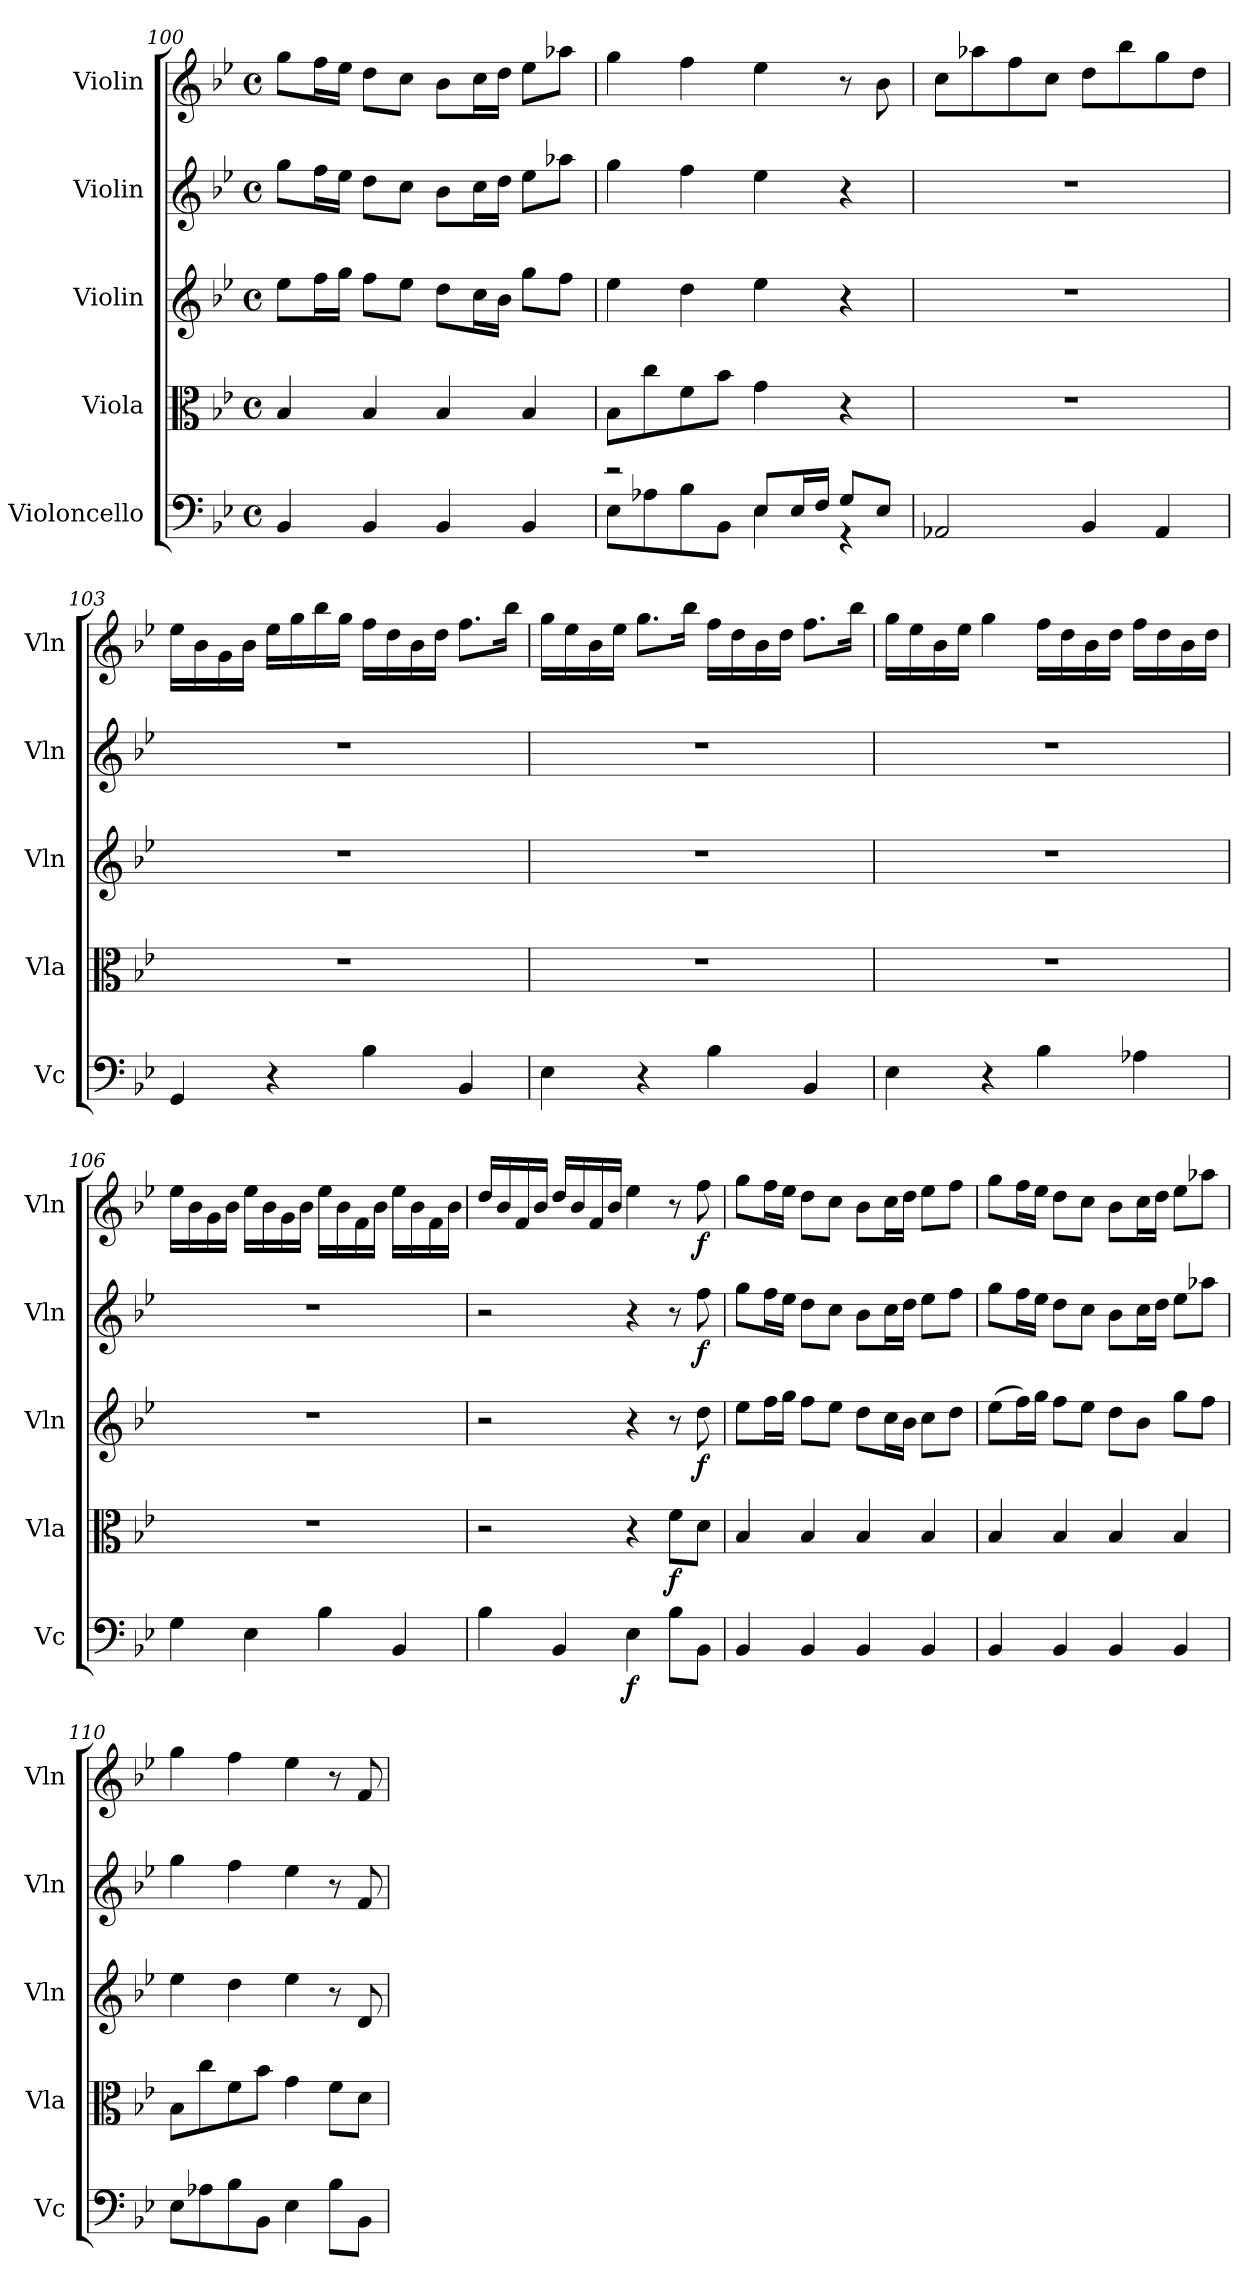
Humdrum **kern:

**kern	**dynam	**kern	**dynam	**kern	**dynam	**kern	**dynam	**kern	**dynam
*part5	*part5	*part4	*part4	*part3	*part3	*part2	*part2	*part1	*part1
*staff5	*staff5	*staff4	*staff4	*staff3	*staff3	*staff2	*staff2	*staff1	*staff1
*I"Violoncello	*	*I"Viola	*	*I"Violin	*	*I"Violin	*	*I"Violin	*
*I'Vc	*	*I'Vla	*	*I'Vln	*	*I'Vln	*	*I'Vln	*
*clefF4	*	*clefC3	*	*clefG2	*	*clefG2	*	*clefG2	*
*k[b-e-]	*	*k[b-e-]	*	*k[b-e-]	*	*k[b-e-]	*	*k[b-e-]	*
*M4/4	*	*M4/4	*	*M4/4	*	*M4/4	*	*M4/4	*
*met(c)	*	*met(c)	*	*met(c)	*	*met(c)	*	*met(c)	*
=100	=100	=100	=100	=100	=100	=100	=100	=100	=100
4BB-/	.	4B-/	.	8ee-\L	.	8gg\L	.	8gg\L	.
.	.	.	.	16ff\L	.	16ff\L	.	16ff\L	.
.	.	.	.	16gg\JJ	.	16ee-\JJ	.	16ee-\JJ	.
4BB-/	.	4B-/	.	8ff\L	.	8dd\L	.	8dd\L	.
.	.	.	.	8ee-\J	.	8cc\J	.	8cc\J	.
4BB-/	.	4B-/	.	8dd\L	.	8b-\L	.	8b-\L	.
.	.	.	.	16cc\L	.	16cc\L	.	16cc\L	.
.	.	.	.	16b-\JJ	.	16dd\JJ	.	16dd\JJ	.
4BB-/	.	4B-/	.	8gg\L	.	8ee-\L	.	8ee-\L	.
.	.	.	.	8ff\J	.	8aa-X\J	.	8aa-X\J	.
=101	=101	=101	=101	=101	=101	=101	=101	=101	=101
*^	*	*	*	*	*	*	*	*	*
2r	8E-\L	.	8B-\L	.	4ee-\	.	4gg\	.	4gg\	.
.	8A-X\	.	8cc\	.	.	.	.	.	.	.
.	8B-\	.	8f\	.	4dd\	.	4ff\	.	4ff\	.
.	8BB-\J	.	8b-\J	.	.	.	.	.	.	.
8E-/L	4E-\	.	4g\	.	4ee-\	.	4ee-\	.	4ee-\	.
16E-/L	.	.	.	.	.	.	.	.	.	.
16F/JJ	.	.	.	.	.	.	.	.	.	.
8G/L	4r	.	4r	.	4r	.	4r	.	8r	.
8E-/J	.	.	.	.	.	.	.	.	8b-\	.
*v	*v	*	*	*	*	*	*	*	*	*
=102	=102	=102	=102	=102	=102	=102	=102	=102	=102
2AA-X/	.	1r	.	1r	.	1r	.	8cc\L	.
.	.	.	.	.	.	.	.	8aa-X\	.
.	.	.	.	.	.	.	.	8ff\	.
.	.	.	.	.	.	.	.	8cc\J	.
4BB-/	.	.	.	.	.	.	.	8dd\L	.
.	.	.	.	.	.	.	.	8bb-\	.
4AA-/	.	.	.	.	.	.	.	8gg\	.
.	.	.	.	.	.	.	.	8dd\J	.
=103	=103	=103	=103	=103	=103	=103	=103	=103	=103
4GG/	.	1r	.	1r	.	1r	.	16ee-\LL	.
.	.	.	.	.	.	.	.	16b-\	.
.	.	.	.	.	.	.	.	16g\	.
.	.	.	.	.	.	.	.	16b-\JJ	.
4r	.	.	.	.	.	.	.	16ee-\LL	.
.	.	.	.	.	.	.	.	16gg\	.
.	.	.	.	.	.	.	.	16bb-\	.
.	.	.	.	.	.	.	.	16gg\JJ	.
4B-\	.	.	.	.	.	.	.	16ff\LL	.
.	.	.	.	.	.	.	.	16dd\	.
.	.	.	.	.	.	.	.	16b-\	.
.	.	.	.	.	.	.	.	16dd\JJ	.
4BB-/	.	.	.	.	.	.	.	8.ff\L	.
.	.	.	.	.	.	.	.	16bb-\Jk	.
=104	=104	=104	=104	=104	=104	=104	=104	=104	=104
4E-\	.	1r	.	1r	.	1r	.	16gg\LL	.
.	.	.	.	.	.	.	.	16ee-\	.
.	.	.	.	.	.	.	.	16b-\	.
.	.	.	.	.	.	.	.	16ee-\JJ	.
4r	.	.	.	.	.	.	.	8.gg\L	.
.	.	.	.	.	.	.	.	16bb-\Jk	.
4B-\	.	.	.	.	.	.	.	16ff\LL	.
.	.	.	.	.	.	.	.	16dd\	.
.	.	.	.	.	.	.	.	16b-\	.
.	.	.	.	.	.	.	.	16dd\JJ	.
4BB-/	.	.	.	.	.	.	.	8.ff\L	.
.	.	.	.	.	.	.	.	16bb-\Jk	.
=105	=105	=105	=105	=105	=105	=105	=105	=105	=105
4E-\	.	1r	.	1r	.	1r	.	16gg\LL	.
.	.	.	.	.	.	.	.	16ee-\	.
.	.	.	.	.	.	.	.	16b-\	.
.	.	.	.	.	.	.	.	16ee-\JJ	.
4r	.	.	.	.	.	.	.	4gg\	.
4B-\	.	.	.	.	.	.	.	16ff\LL	.
.	.	.	.	.	.	.	.	16dd\	.
.	.	.	.	.	.	.	.	16b-\	.
.	.	.	.	.	.	.	.	16dd\JJ	.
4A-X\	.	.	.	.	.	.	.	16ff\LL	.
.	.	.	.	.	.	.	.	16dd\	.
.	.	.	.	.	.	.	.	16b-\	.
.	.	.	.	.	.	.	.	16dd\JJ	.
=106	=106	=106	=106	=106	=106	=106	=106	=106	=106
4G\	.	1r	.	1r	.	1r	.	16ee-\LL	.
.	.	.	.	.	.	.	.	16b-\	.
.	.	.	.	.	.	.	.	16g\	.
.	.	.	.	.	.	.	.	16b-\JJ	.
4E-\	.	.	.	.	.	.	.	16ee-\LL	.
.	.	.	.	.	.	.	.	16b-\	.
.	.	.	.	.	.	.	.	16g\	.
.	.	.	.	.	.	.	.	16b-\JJ	.
4B-\	.	.	.	.	.	.	.	16ee-\LL	.
.	.	.	.	.	.	.	.	16b-\	.
.	.	.	.	.	.	.	.	16f\	.
.	.	.	.	.	.	.	.	16b-\JJ	.
4BB-/	.	.	.	.	.	.	.	16ee-\LL	.
.	.	.	.	.	.	.	.	16b-\	.
.	.	.	.	.	.	.	.	16f\	.
.	.	.	.	.	.	.	.	16b-\JJ	.
=107	=107	=107	=107	=107	=107	=107	=107	=107	=107
4B-\	.	2r	.	2r	.	2r	.	16dd/LL	.
.	.	.	.	.	.	.	.	16b-/	.
.	.	.	.	.	.	.	.	16f/	.
.	.	.	.	.	.	.	.	16b-/JJ	.
4BB-/	.	.	.	.	.	.	.	16dd/LL	.
.	.	.	.	.	.	.	.	16b-/	.
.	.	.	.	.	.	.	.	16f/	.
.	.	.	.	.	.	.	.	16b-/JJ	.
4E-\	f	4r	.	4r	.	4r	.	4ee-\	.
8B-\L	.	8f\L	f	8r	.	8r	.	8r	.
8BB-\J	.	8d\J	.	8dd\	f	8ff\	f	8ff\	f
=108	=108	=108	=108	=108	=108	=108	=108	=108	=108
4BB-/	.	4B-/	.	8ee-\L	.	8gg\L	.	8gg\L	.
.	.	.	.	16ff\L	.	16ff\L	.	16ff\L	.
.	.	.	.	16gg\JJ	.	16ee-\JJ	.	16ee-\JJ	.
4BB-/	.	4B-/	.	8ff\L	.	8dd\L	.	8dd\L	.
.	.	.	.	8ee-\J	.	8cc\J	.	8cc\J	.
4BB-/	.	4B-/	.	8dd\L	.	8b-\L	.	8b-\L	.
.	.	.	.	16cc\L	.	16cc\L	.	16cc\L	.
.	.	.	.	16b-\JJ	.	16dd\JJ	.	16dd\JJ	.
4BB-/	.	4B-/	.	8cc\L	.	8ee-\L	.	8ee-\L	.
.	.	.	.	8dd\J	.	8ff\J	.	8ff\J	.
=109	=109	=109	=109	=109	=109	=109	=109	=109	=109
4BB-/	.	4B-/	.	(8ee-\L	.	8gg\L	.	8gg\L	.
.	.	.	.	16ff\L)	.	16ff\L	.	16ff\L	.
.	.	.	.	16gg\JJ	.	16ee-\JJ	.	16ee-\JJ	.
4BB-/	.	4B-/	.	8ff\L	.	8dd\L	.	8dd\L	.
.	.	.	.	8ee-\J	.	8cc\J	.	8cc\J	.
4BB-/	.	4B-/	.	8dd\L	.	8b-\L	.	8b-\L	.
.	.	.	.	8b-\J	.	16cc\L	.	16cc\L	.
.	.	.	.	.	.	16dd\JJ	.	16dd\JJ	.
4BB-/	.	4B-/	.	8gg\L	.	8ee-\L	.	8ee-\L	.
.	.	.	.	8ff\J	.	8aa-X\J	.	8aa-X\J	.
=110	=110	=110	=110	=110	=110	=110	=110	=110	=110
8E-\L	.	8B-\L	.	4ee-\	.	4gg\	.	4gg\	.
8A-X\	.	8cc\	.	.	.	.	.	.	.
8B-\	.	8f\	.	4dd\	.	4ff\	.	4ff\	.
8BB-\J	.	8b-\J	.	.	.	.	.	.	.
4E-\	.	4g\	.	4ee-\	.	4ee-\	.	4ee-\	.
8B-\L	.	8f\L	.	8r	.	8r	.	8r	.
8BB-\J	.	8d\J	.	8d/	.	8f/	.	8f/	.
=	=	=	=	=	=	=	=	=	=
*-	*-	*-	*-	*-	*-	*-	*-	*-	*-
